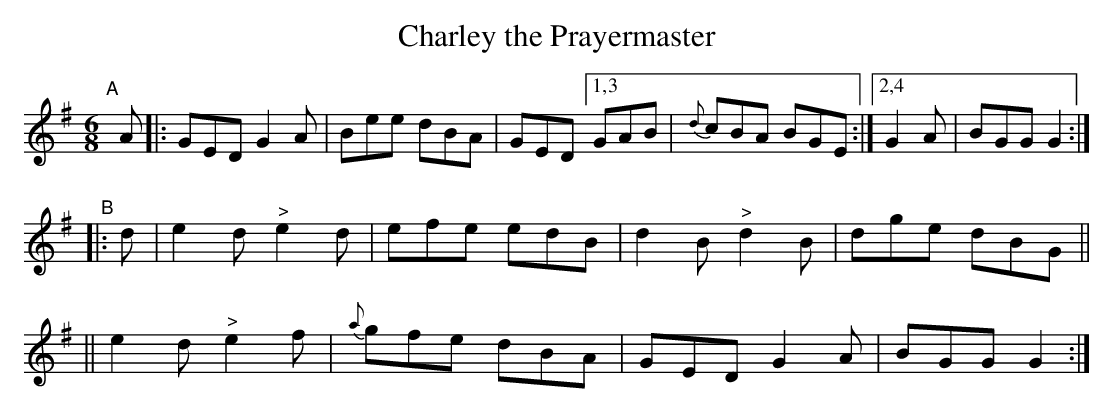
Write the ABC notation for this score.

X:1
T: Charley the Prayermaster
M: 6/8
L: 1/8
K: G
"^A"[|] A \
|: GED G2A | Bee dBA | GED [1,3 GAB | {d}cBA BGE :|[2,4 G2A | BGG G2 :|
"^B"|: d \
|  e2d "^>"e2d | efe edB | d2B "^>"d2B | dge dBG ||
|| e2d "^>"e2f | {a}gfe dBA | GED G2A | BGG G2 :|
